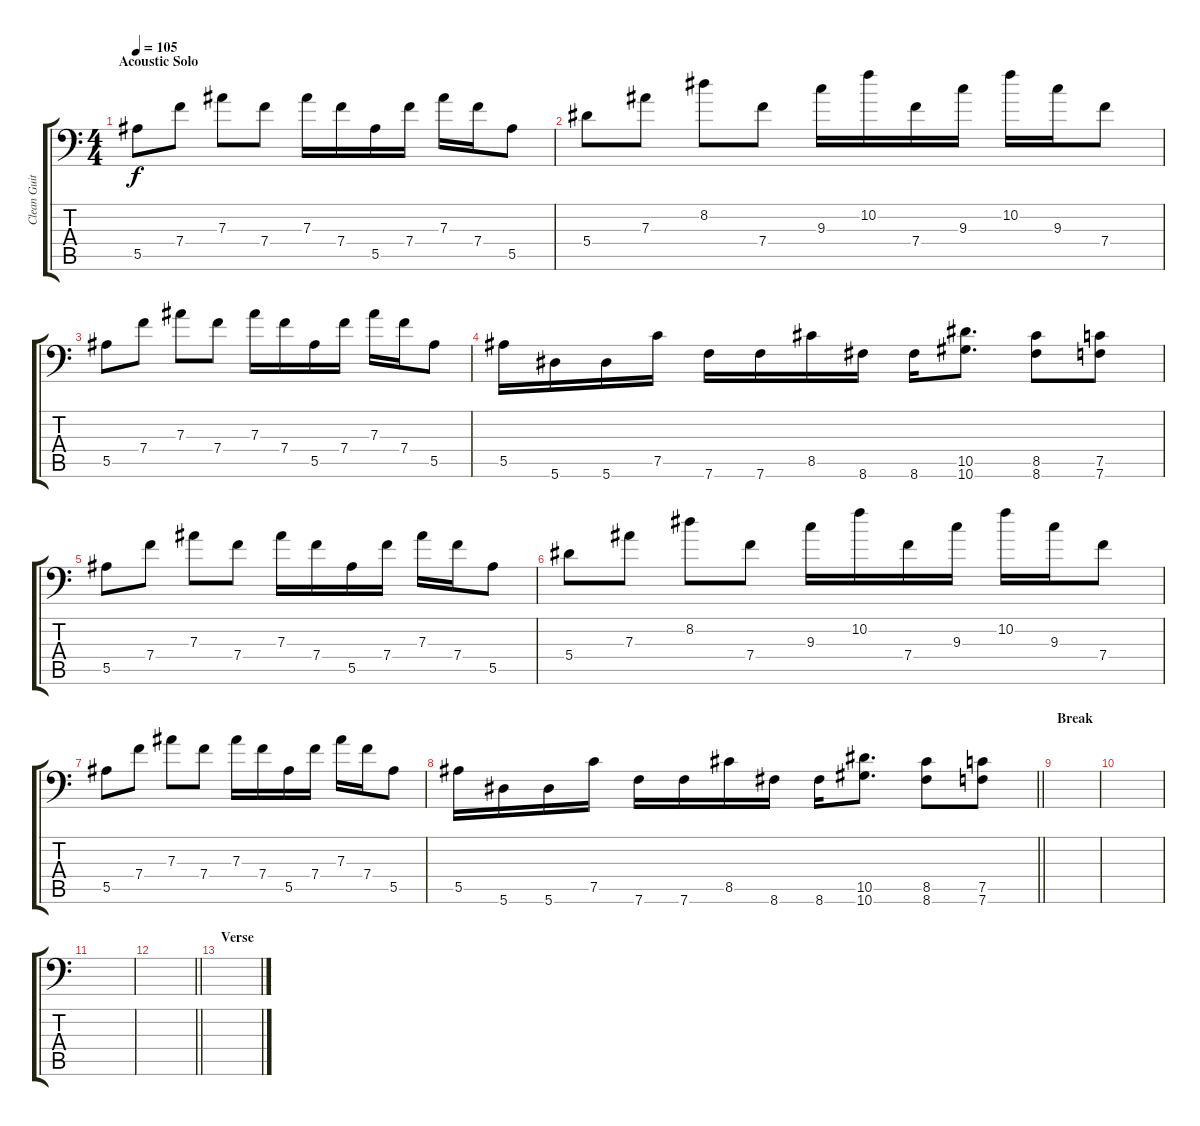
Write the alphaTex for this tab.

\track ("Clean Guitar" "Clean Guit") {instrument acousticguitarsteel}
\staff {score tabs}
\tuning (C4 G3 Eb3 Bb2 F2 Bb1) {hide}
\ts (4 4)
\section ("" "Acoustic Solo")
\tempo 105
\clef f4
\ks c
5.5.8{dy f} 7.4.8 7.3.8 7.4.8 7.3.16 7.4.16 5.5.16 7.4.16 7.3.16 7.4.16 5.5.8 |
5.4.8 7.3.8 8.2.8 7.4.8 9.3.16 10.2.16 7.4.16 9.3.16 10.2.16 9.3.16 7.4.8 |
5.5.8 7.4.8 7.3.8 7.4.8 7.3.16 7.4.16 5.5.16 7.4.16 7.3.16 7.4.16 5.5.8 |
5.5.16 5.6.16 5.6.16 7.5.16 7.6.16 7.6.16 8.5.16 8.6.16 8.6.16 (10.5 10.6).8{d} (8.5 8.6).8 (7.5 7.6).8 |
5.5.8 7.4.8 7.3.8 7.4.8 7.3.16 7.4.16 5.5.16 7.4.16 7.3.16 7.4.16 5.5.8 |
5.4.8 7.3.8 8.2.8 7.4.8 9.3.16 10.2.16 7.4.16 9.3.16 10.2.16 9.3.16 7.4.8 |
5.5.8 7.4.8 7.3.8 7.4.8 7.3.16 7.4.16 5.5.16 7.4.16 7.3.16 7.4.16 5.5.8 |
\barLineRight lightlight
5.5.16 5.6.16 5.6.16 7.5.16 7.6.16 7.6.16 8.5.16 8.6.16 8.6.16 (10.5 10.6).8{d} (8.5 8.6).8 (7.5 7.6).8 |
\section ("" "Break")
|
|
|
\barLineRight lightlight
|
\section ("" "Verse")
